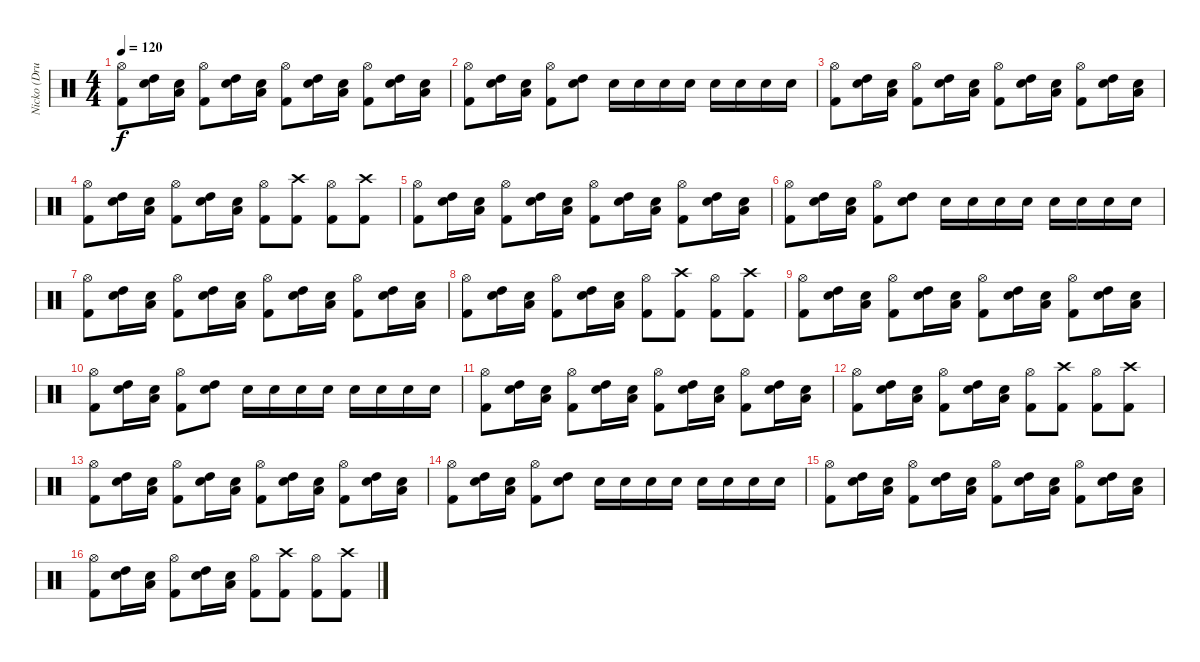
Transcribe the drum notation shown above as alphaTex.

\track ("Nicko (Drums)" "Nicko (Dru") {instrument percussion}
\staff {score}
\articulation defaults
\ts (4 4)
\tempo 120
\clef neutral
\ks c
("Hi-Hat (open)" "Kick (hit) 2").8{dy f} ("Snare (hit) 2" "High Tom (hit)").16 ("Snare (hit) 2" "Low Tom (hit)").16 ("Hi-Hat (open)" "Kick (hit) 2").8 ("Snare (hit) 2" "High Tom (hit)").16 ("Snare (hit) 2" "Low Tom (hit)").16 ("Hi-Hat (open)" "Kick (hit) 2").8 ("Snare (hit) 2" "High Tom (hit)").16 ("Snare (hit) 2" "Low Tom (hit)").16 ("Hi-Hat (open)" "Kick (hit) 2").8 ("Snare (hit) 2" "High Tom (hit)").16 ("Snare (hit) 2" "Low Tom (hit)").16 |
("Hi-Hat (open)" "Kick (hit) 2").8 ("Snare (hit) 2" "High Tom (hit)").16 ("Snare (hit) 2" "Low Tom (hit)").16 ("Hi-Hat (open)" "Kick (hit) 2").8 ("Snare (hit) 2" "High Tom (hit)").8 "Snare (hit) 2".16 "Snare (hit) 2".16 "Snare (hit) 2".16 "Snare (hit) 2".16 "Snare (hit) 2".16 "Snare (hit) 2".16 "Snare (hit) 2".16 "Snare (hit) 2".16 |
("Hi-Hat (open)" "Kick (hit) 2").8 ("Snare (hit) 2" "High Tom (hit)").16 ("Snare (hit) 2" "Low Tom (hit)").16 ("Hi-Hat (open)" "Kick (hit) 2").8 ("Snare (hit) 2" "High Tom (hit)").16 ("Snare (hit) 2" "Low Tom (hit)").16 ("Hi-Hat (open)" "Kick (hit) 2").8 ("Snare (hit) 2" "High Tom (hit)").16 ("Snare (hit) 2" "Low Tom (hit)").16 ("Hi-Hat (open)" "Kick (hit) 2").8 ("Snare (hit) 2" "High Tom (hit)").16 ("Snare (hit) 2" "Low Tom (hit)").16 |
("Hi-Hat (open)" "Kick (hit) 2").8 ("Snare (hit) 2" "High Tom (hit)").16 ("Snare (hit) 2" "Low Tom (hit)").16 ("Hi-Hat (open)" "Kick (hit) 2").8 ("Snare (hit) 2" "High Tom (hit)").16 ("Snare (hit) 2" "Low Tom (hit)").16 ("Hi-Hat (open)" "Kick (hit) 2").8 ("Crash high (hit)" "Kick (hit) 2").8 ("Hi-Hat (open)" "Kick (hit) 2").8 ("Crash high (hit)" "Kick (hit) 2").8 |
("Hi-Hat (open)" "Kick (hit) 2").8 ("Snare (hit) 2" "High Tom (hit)").16 ("Snare (hit) 2" "Low Tom (hit)").16 ("Hi-Hat (open)" "Kick (hit) 2").8 ("Snare (hit) 2" "High Tom (hit)").16 ("Snare (hit) 2" "Low Tom (hit)").16 ("Hi-Hat (open)" "Kick (hit) 2").8 ("Snare (hit) 2" "High Tom (hit)").16 ("Snare (hit) 2" "Low Tom (hit)").16 ("Hi-Hat (open)" "Kick (hit) 2").8 ("Snare (hit) 2" "High Tom (hit)").16 ("Snare (hit) 2" "Low Tom (hit)").16 |
("Hi-Hat (open)" "Kick (hit) 2").8 ("Snare (hit) 2" "High Tom (hit)").16 ("Snare (hit) 2" "Low Tom (hit)").16 ("Hi-Hat (open)" "Kick (hit) 2").8 ("Snare (hit) 2" "High Tom (hit)").8 "Snare (hit) 2".16 "Snare (hit) 2".16 "Snare (hit) 2".16 "Snare (hit) 2".16 "Snare (hit) 2".16 "Snare (hit) 2".16 "Snare (hit) 2".16 "Snare (hit) 2".16 |
("Hi-Hat (open)" "Kick (hit) 2").8 ("Snare (hit) 2" "High Tom (hit)").16 ("Snare (hit) 2" "Low Tom (hit)").16 ("Hi-Hat (open)" "Kick (hit) 2").8 ("Snare (hit) 2" "High Tom (hit)").16 ("Snare (hit) 2" "Low Tom (hit)").16 ("Hi-Hat (open)" "Kick (hit) 2").8 ("Snare (hit) 2" "High Tom (hit)").16 ("Snare (hit) 2" "Low Tom (hit)").16 ("Hi-Hat (open)" "Kick (hit) 2").8 ("Snare (hit) 2" "High Tom (hit)").16 ("Snare (hit) 2" "Low Tom (hit)").16 |
("Hi-Hat (open)" "Kick (hit) 2").8 ("Snare (hit) 2" "High Tom (hit)").16 ("Snare (hit) 2" "Low Tom (hit)").16 ("Hi-Hat (open)" "Kick (hit) 2").8 ("Snare (hit) 2" "High Tom (hit)").16 ("Snare (hit) 2" "Low Tom (hit)").16 ("Hi-Hat (open)" "Kick (hit) 2").8 ("Crash high (hit)" "Kick (hit) 2").8 ("Hi-Hat (open)" "Kick (hit) 2").8 ("Crash high (hit)" "Kick (hit) 2").8 |
("Hi-Hat (open)" "Kick (hit) 2").8 ("Snare (hit) 2" "High Tom (hit)").16 ("Snare (hit) 2" "Low Tom (hit)").16 ("Hi-Hat (open)" "Kick (hit) 2").8 ("Snare (hit) 2" "High Tom (hit)").16 ("Snare (hit) 2" "Low Tom (hit)").16 ("Hi-Hat (open)" "Kick (hit) 2").8 ("Snare (hit) 2" "High Tom (hit)").16 ("Snare (hit) 2" "Low Tom (hit)").16 ("Hi-Hat (open)" "Kick (hit) 2").8 ("Snare (hit) 2" "High Tom (hit)").16 ("Snare (hit) 2" "Low Tom (hit)").16 |
("Hi-Hat (open)" "Kick (hit) 2").8 ("Snare (hit) 2" "High Tom (hit)").16 ("Snare (hit) 2" "Low Tom (hit)").16 ("Hi-Hat (open)" "Kick (hit) 2").8 ("Snare (hit) 2" "High Tom (hit)").8 "Snare (hit) 2".16 "Snare (hit) 2".16 "Snare (hit) 2".16 "Snare (hit) 2".16 "Snare (hit) 2".16 "Snare (hit) 2".16 "Snare (hit) 2".16 "Snare (hit) 2".16 |
("Hi-Hat (open)" "Kick (hit) 2").8 ("Snare (hit) 2" "High Tom (hit)").16 ("Snare (hit) 2" "Low Tom (hit)").16 ("Hi-Hat (open)" "Kick (hit) 2").8 ("Snare (hit) 2" "High Tom (hit)").16 ("Snare (hit) 2" "Low Tom (hit)").16 ("Hi-Hat (open)" "Kick (hit) 2").8 ("Snare (hit) 2" "High Tom (hit)").16 ("Snare (hit) 2" "Low Tom (hit)").16 ("Hi-Hat (open)" "Kick (hit) 2").8 ("Snare (hit) 2" "High Tom (hit)").16 ("Snare (hit) 2" "Low Tom (hit)").16 |
("Hi-Hat (open)" "Kick (hit) 2").8 ("Snare (hit) 2" "High Tom (hit)").16 ("Snare (hit) 2" "Low Tom (hit)").16 ("Hi-Hat (open)" "Kick (hit) 2").8 ("Snare (hit) 2" "High Tom (hit)").16 ("Snare (hit) 2" "Low Tom (hit)").16 ("Hi-Hat (open)" "Kick (hit) 2").8 ("Crash high (hit)" "Kick (hit) 2").8 ("Hi-Hat (open)" "Kick (hit) 2").8 ("Crash high (hit)" "Kick (hit) 2").8 |
("Hi-Hat (open)" "Kick (hit) 2").8 ("Snare (hit) 2" "High Tom (hit)").16 ("Snare (hit) 2" "Low Tom (hit)").16 ("Hi-Hat (open)" "Kick (hit) 2").8 ("Snare (hit) 2" "High Tom (hit)").16 ("Snare (hit) 2" "Low Tom (hit)").16 ("Hi-Hat (open)" "Kick (hit) 2").8 ("Snare (hit) 2" "High Tom (hit)").16 ("Snare (hit) 2" "Low Tom (hit)").16 ("Hi-Hat (open)" "Kick (hit) 2").8 ("Snare (hit) 2" "High Tom (hit)").16 ("Snare (hit) 2" "Low Tom (hit)").16 |
("Hi-Hat (open)" "Kick (hit) 2").8 ("Snare (hit) 2" "High Tom (hit)").16 ("Snare (hit) 2" "Low Tom (hit)").16 ("Hi-Hat (open)" "Kick (hit) 2").8 ("Snare (hit) 2" "High Tom (hit)").8 "Snare (hit) 2".16 "Snare (hit) 2".16 "Snare (hit) 2".16 "Snare (hit) 2".16 "Snare (hit) 2".16 "Snare (hit) 2".16 "Snare (hit) 2".16 "Snare (hit) 2".16 |
("Hi-Hat (open)" "Kick (hit) 2").8 ("Snare (hit) 2" "High Tom (hit)").16 ("Snare (hit) 2" "Low Tom (hit)").16 ("Hi-Hat (open)" "Kick (hit) 2").8 ("Snare (hit) 2" "High Tom (hit)").16 ("Snare (hit) 2" "Low Tom (hit)").16 ("Hi-Hat (open)" "Kick (hit) 2").8 ("Snare (hit) 2" "High Tom (hit)").16 ("Snare (hit) 2" "Low Tom (hit)").16 ("Hi-Hat (open)" "Kick (hit) 2").8 ("Snare (hit) 2" "High Tom (hit)").16 ("Snare (hit) 2" "Low Tom (hit)").16 |
("Hi-Hat (open)" "Kick (hit) 2").8 ("Snare (hit) 2" "High Tom (hit)").16 ("Snare (hit) 2" "Low Tom (hit)").16 ("Hi-Hat (open)" "Kick (hit) 2").8 ("Snare (hit) 2" "High Tom (hit)").16 ("Snare (hit) 2" "Low Tom (hit)").16 ("Hi-Hat (open)" "Kick (hit) 2").8 ("Crash high (hit)" "Kick (hit) 2").8 ("Hi-Hat (open)" "Kick (hit) 2").8 ("Crash high (hit)" "Kick (hit) 2").8
